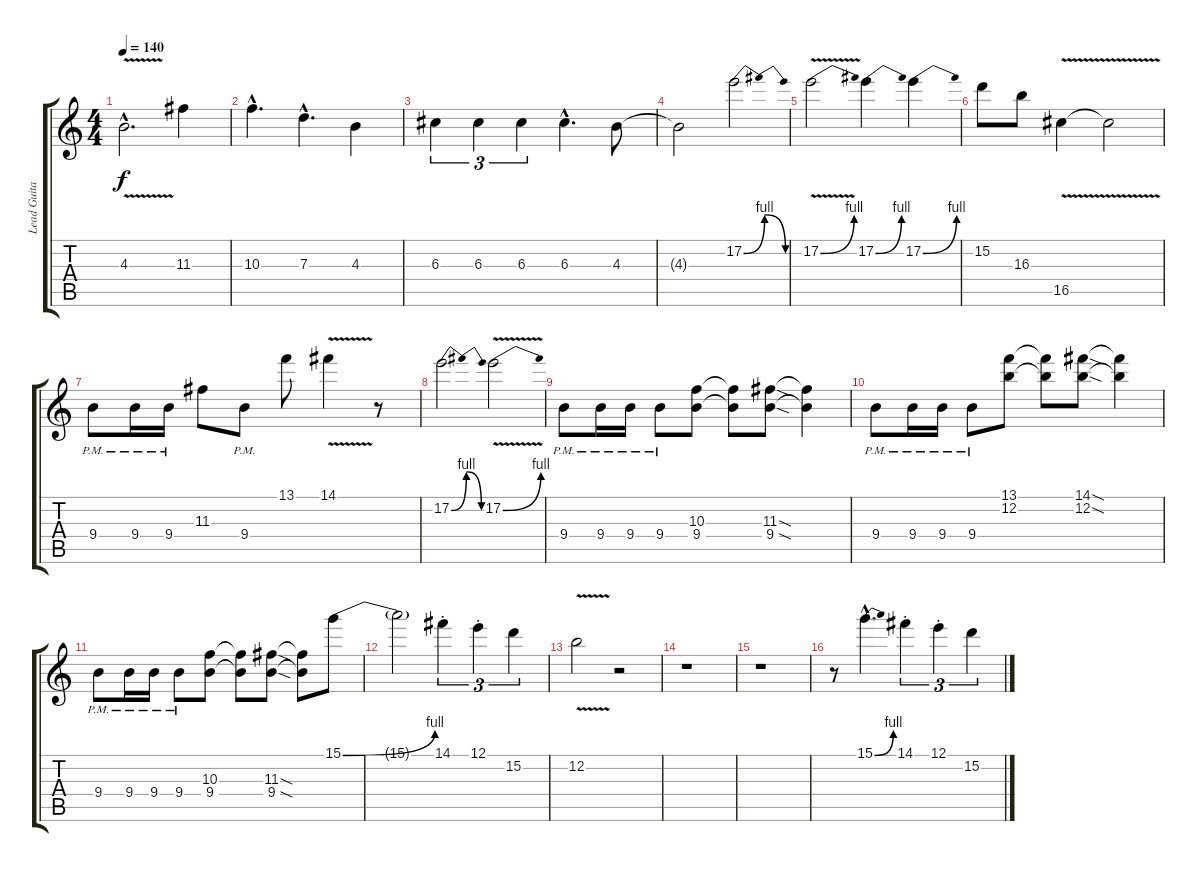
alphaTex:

\track ("Lead Guitar 1" "Lead Guita") {instrument distortionguitar}
\staff {score tabs}
\tuning (E4 B3 G3 D3 A2 E2) {hide}
\ts (4 4)
\tempo 140
\clef g2
\ks c
4.3{v hac}.2{d dy f} 11.3.4 |
10.3{hac}.4{d} 7.3{hac}.4{d} 4.3.4 |
6.3.4{tu (3 2)} 6.3.4{tu (3 2)} 6.3.4{tu (3 2)} 6.3{hac}.4{d} 4.3.8 |
4.3{t}.2 17.2{be (bendrelease 0 0 15 4 30 4 60 0)}.2 |
17.2{be (bend 0 0 60 4) v}.2 17.2{be (bend 0 0 60 4)}.4 17.2{be (bend 0 0 60 4)}.4 |
15.2.8 16.3.8 16.5{v}.4 16.5{t}.2 |
9.4{pm}.8 9.4{pm}.16 9.4{pm}.16 11.3.8 9.4{pm}.8 13.1.8 14.1{v}.4 r.8 |
17.2{be (bendrelease 0 0 15 4 30 4 60 0)}.2 17.2{be (bend 0 0 60 4) v}.2 |
9.4{pm}.8 9.4{pm}.16 9.4{pm}.16 9.4{pm}.8 (10.3 9.4).8 (10.3{t} 9.4{t}).8 (11.3{sod} 9.4{sod}).8 (11.3{t} 9.4{t}).4 |
9.4{pm}.8 9.4{pm}.16 9.4{pm}.16 9.4{pm}.8 (13.1 12.2).8 (13.1{t} 12.2{t}).8 (14.1{sod} 12.2{sod}).8 (14.1{t} 12.2{t}).4 |
9.4{pm}.8 9.4{pm}.16 9.4{pm}.16 9.4{pm}.8 (10.3 9.4).8 (10.3{t} 9.4{t}).8 (11.3{sod} 9.4{sod}).8 (11.3{t} 9.4{t}).8 15.1{be (bend 0 0 60 4)}.8 |
15.1{t}.2 14.1{st}.4{tu (3 2)} 12.1{st}.4{tu (3 2)} 15.2.4{tu (3 2)} |
12.2{v}.2 r.2 |
r.1 |
r.1 |
r.8 15.1{be (bend 0 0 60 4) hac}.4{d} 14.1{st}.4{tu (3 2)} 12.1{st}.4{tu (3 2)} 15.2.4{tu (3 2)}
